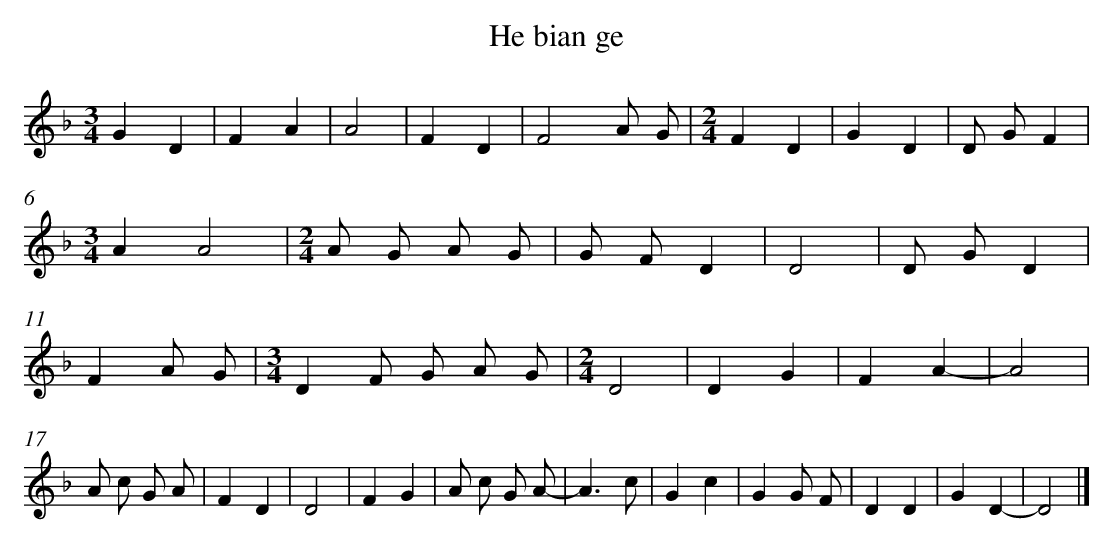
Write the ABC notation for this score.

X:1
T: He bian ge
L: 1/4
M: 3/4
K: F
GD [I:setbarnb 1]|
FA |
A2 |
FD |
F2A/ G/ |
[M:2/4]FD |
GD |
D/ G/F |
[M:3/4]AA2 |
[M:2/4]A/ G/ A/ G/ |
G/ F/D |
D2 |
D/ G/D |
FA/ G/ |
[M:3/4]DF/ G/ A/ G/ |
[M:2/4]D2 |
DG |
FA- |
A2 |
A/ c/ G/ A/ |
FD |
D2 |
FG |
A/ c/ G/ A/- |
A3/c/ |
Gc |
GG/ F/ |
DD |
GD- |
D2 |]
